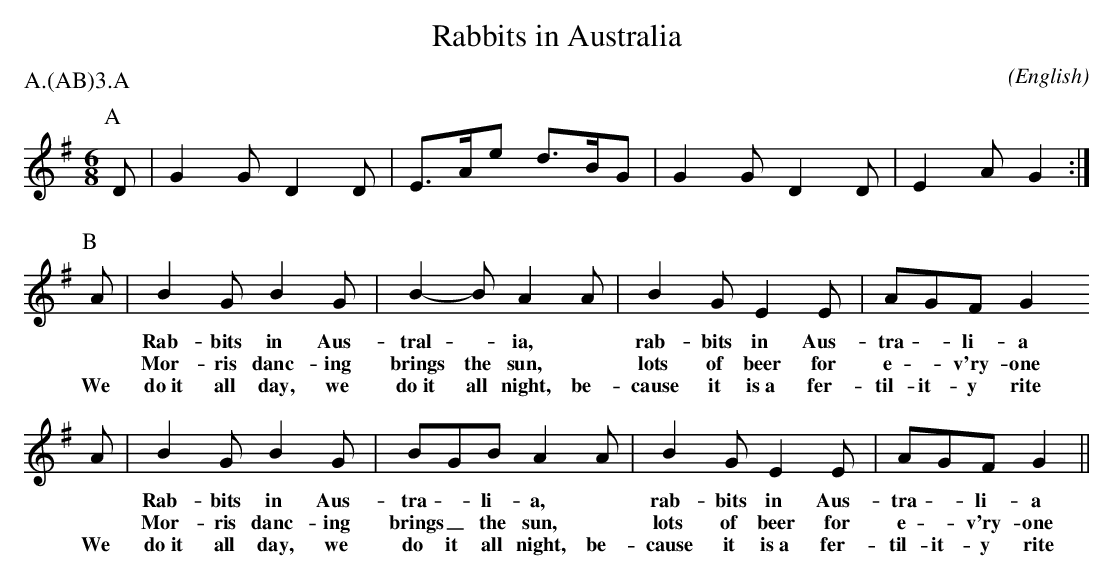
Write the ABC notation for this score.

X:1
T:Rabbits in Australia
M:6/8
C:
O:English
P:A.(AB)3.A
K:G
P:A
 D | G2   G    D2 D  |  E>Ae       d>BG | G2   G    D2 D   | E2 A      G2 :|
P:B
   A | B2   G    B2 G  |  B2-B       A2 A | B2   G    E2 E   | AGF       G2
w: *   Rab- bits in Aus-  tral -     ia, *  rab- bits in Aus- tra - li- a
w: *   Mor- ris  danc-ing brings the sun, * lots of   beer for e - v'ry-one
w: We  do~it all day, we  do~it all  night, be-cause it is~a fer-til-it-y rite
   A | B2   G    B2 G  | BGB         A2 A | B2   G    E2 E   | AGF       G2 ||
w: *   Rab- bits in Aus- tra - li- a, *   rab- bits in Aus- tra - li- a
w: *   Mor- ris  danc-ing brings_ the sun, * lots of   beer for e - v'ry-one
w: We  do~it all day, we  do it all  night, be-cause it is~a fer-til-it-y rite
